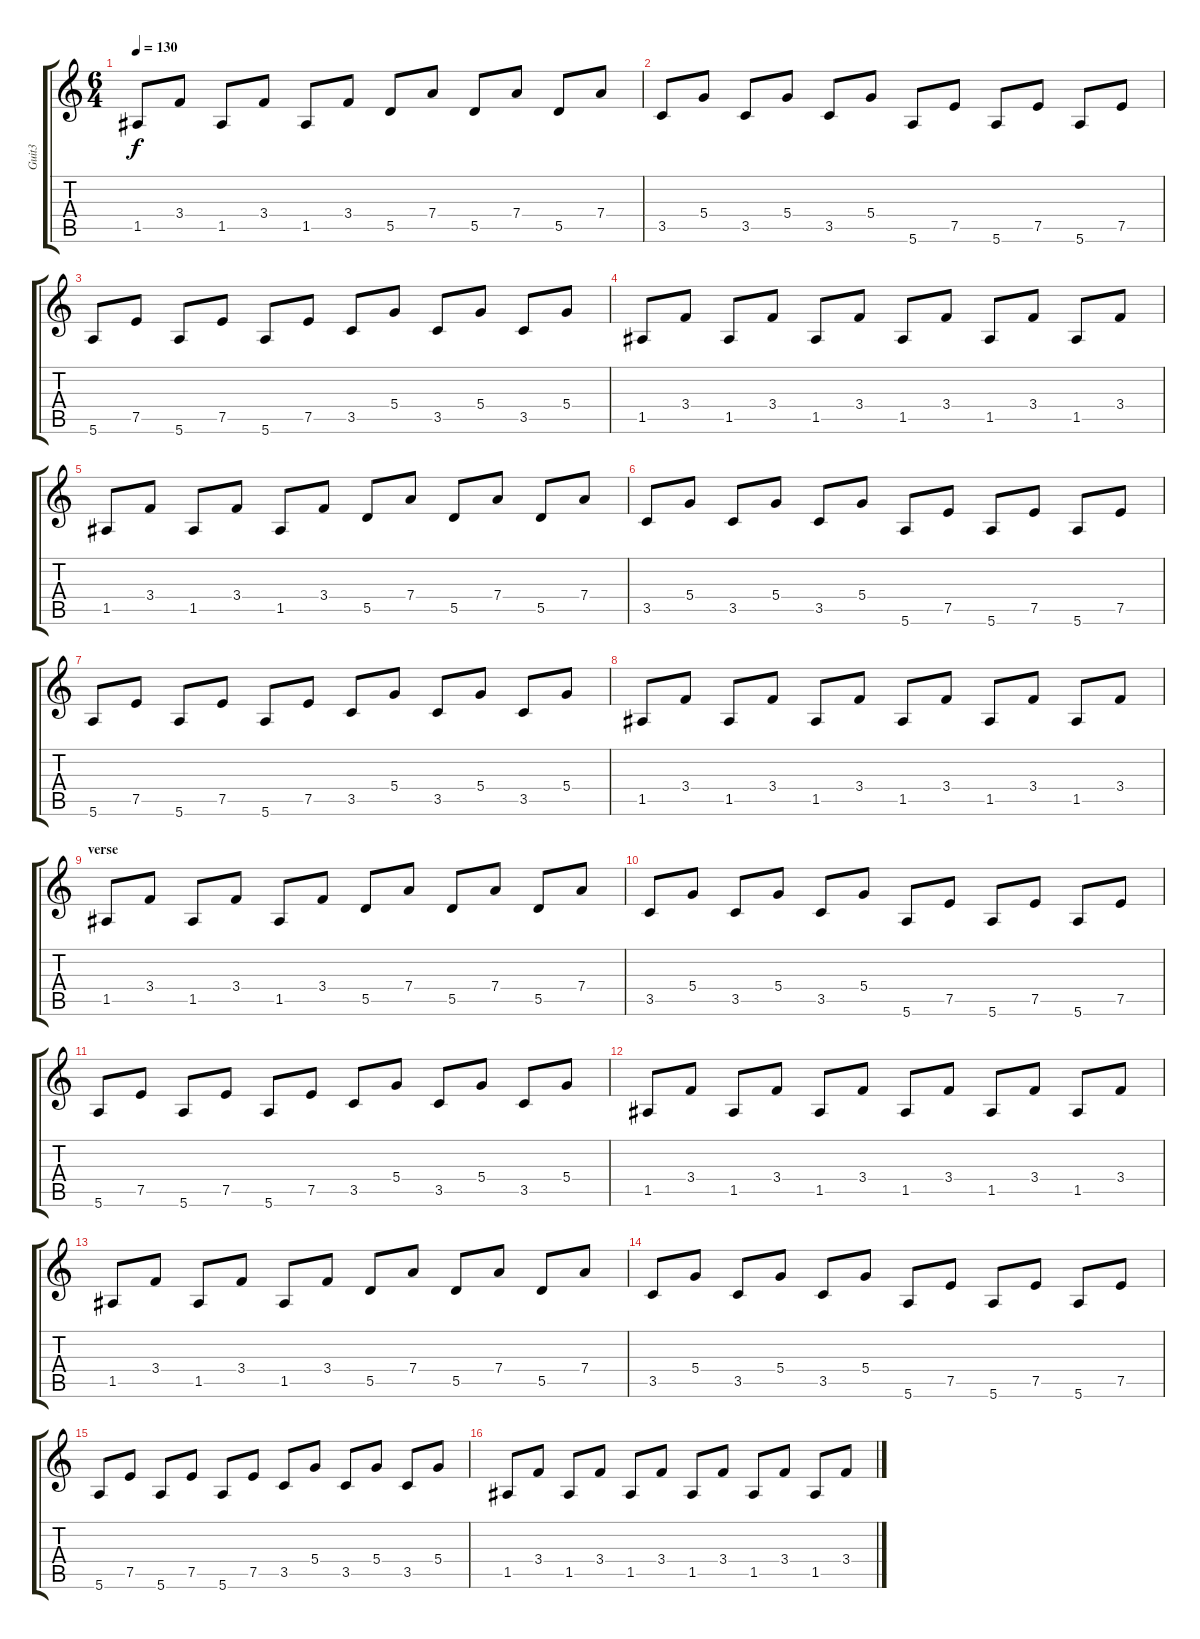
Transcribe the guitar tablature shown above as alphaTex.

\track ("Guit3" "Guit3") {instrument overdrivenguitar}
\staff {score tabs}
\tuning (E4 B3 G3 D3 A2 E2) {hide}
\ts (6 4)
\tempo 130
\clef g2
\ks c
1.5.8{dy f instrument acousticguitarsteel} 3.4.8 1.5.8 3.4.8 1.5.8 3.4.8 5.5.8 7.4.8 5.5.8 7.4.8 5.5.8 7.4.8 |
3.5.8 5.4.8 3.5.8 5.4.8 3.5.8 5.4.8 5.6.8 7.5.8 5.6.8 7.5.8 5.6.8 7.5.8 |
5.6.8 7.5.8 5.6.8 7.5.8 5.6.8 7.5.8 3.5.8 5.4.8 3.5.8 5.4.8 3.5.8 5.4.8 |
1.5.8 3.4.8 1.5.8 3.4.8 1.5.8 3.4.8 1.5.8 3.4.8 1.5.8 3.4.8 1.5.8 3.4.8 |
1.5.8{instrument acousticguitarsteel} 3.4.8 1.5.8 3.4.8 1.5.8 3.4.8 5.5.8 7.4.8 5.5.8 7.4.8 5.5.8 7.4.8 |
3.5.8 5.4.8 3.5.8 5.4.8 3.5.8 5.4.8 5.6.8 7.5.8 5.6.8 7.5.8 5.6.8 7.5.8 |
5.6.8 7.5.8 5.6.8 7.5.8 5.6.8 7.5.8 3.5.8 5.4.8 3.5.8 5.4.8 3.5.8 5.4.8 |
1.5.8 3.4.8 1.5.8 3.4.8 1.5.8 3.4.8 1.5.8 3.4.8 1.5.8 3.4.8 1.5.8 3.4.8 |
\section ("" "verse")
1.5.8{instrument acousticguitarsteel} 3.4.8 1.5.8 3.4.8 1.5.8 3.4.8 5.5.8 7.4.8 5.5.8 7.4.8 5.5.8 7.4.8 |
3.5.8 5.4.8 3.5.8 5.4.8 3.5.8 5.4.8 5.6.8 7.5.8 5.6.8 7.5.8 5.6.8 7.5.8 |
5.6.8 7.5.8 5.6.8 7.5.8 5.6.8 7.5.8 3.5.8 5.4.8 3.5.8 5.4.8 3.5.8 5.4.8 |
1.5.8 3.4.8 1.5.8 3.4.8 1.5.8 3.4.8 1.5.8 3.4.8 1.5.8 3.4.8 1.5.8 3.4.8 |
1.5.8{instrument acousticguitarsteel} 3.4.8 1.5.8 3.4.8 1.5.8 3.4.8 5.5.8 7.4.8 5.5.8 7.4.8 5.5.8 7.4.8 |
3.5.8 5.4.8 3.5.8 5.4.8 3.5.8 5.4.8 5.6.8 7.5.8 5.6.8 7.5.8 5.6.8 7.5.8 |
5.6.8 7.5.8 5.6.8 7.5.8 5.6.8 7.5.8 3.5.8 5.4.8 3.5.8 5.4.8 3.5.8 5.4.8 |
1.5.8 3.4.8 1.5.8 3.4.8 1.5.8 3.4.8 1.5.8 3.4.8 1.5.8 3.4.8 1.5.8 3.4.8
